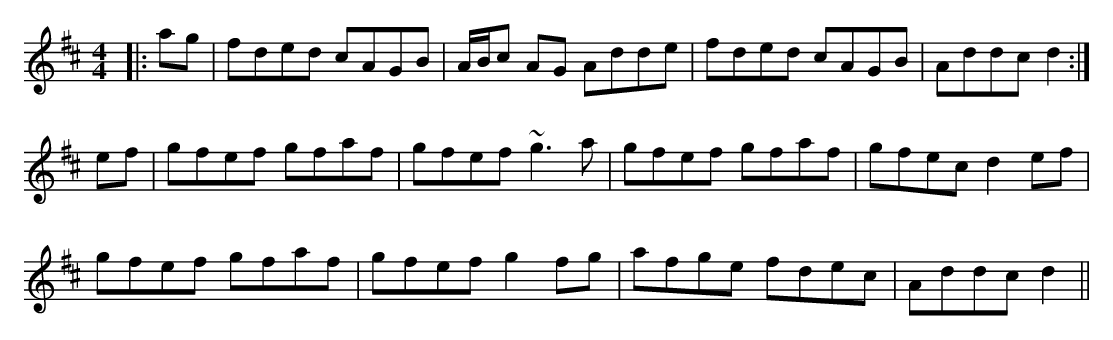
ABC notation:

X:1
M:4/4
K:D
|:ag|fded cAGB|A/B/c AG Adde|fded cAGB|Addc d2:|
ef|gfef gfaf|gfef ~g3 a|gfef gfaf|gfec d2 ef|
gfef gfaf|gfef g2 fg|afge fdec|Addc d2||
